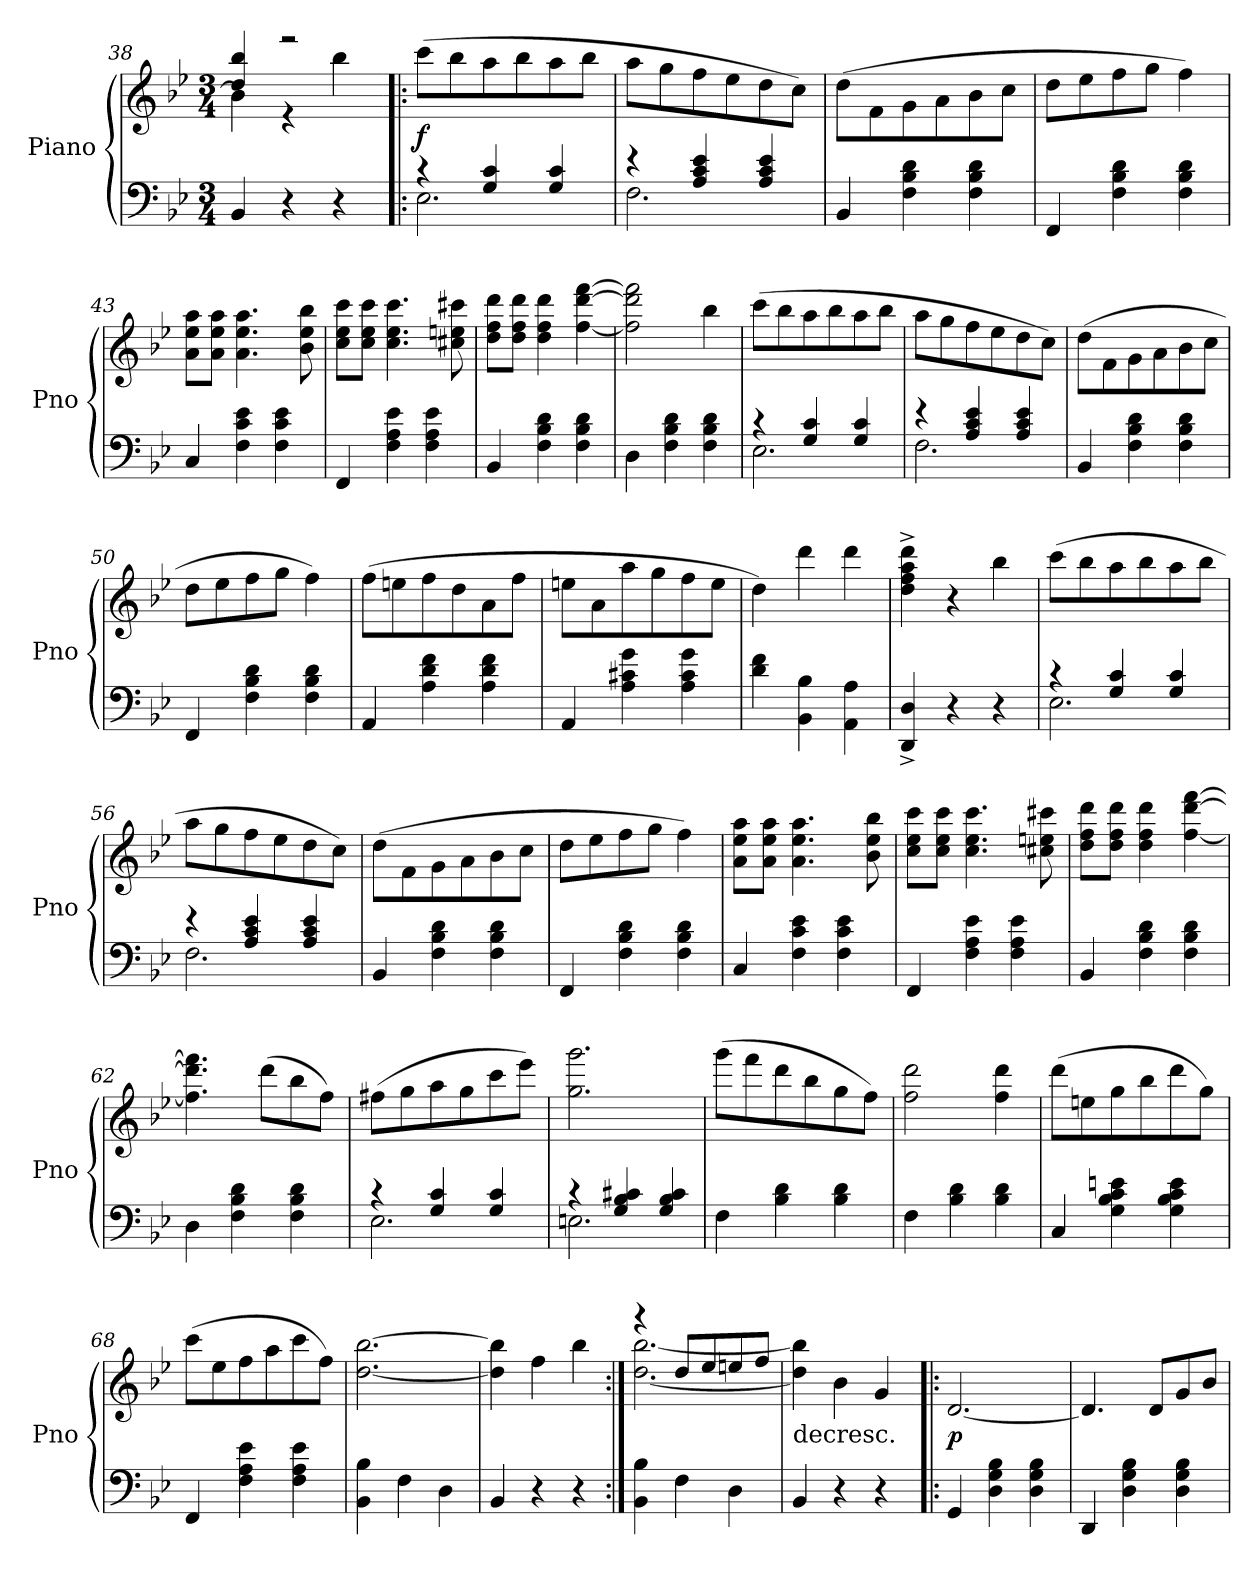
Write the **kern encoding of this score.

**kern	**kern	**dynam
*part1	*part1	*part1
*staff2	*staff1	*staff1/2
*I"Piano	*	*
*I'Pno	*	*
*clefF4	*clefG2	*
*k[b-e-]	*k[b-e-]	*
*M3/4	*M3/4	*
=38	=38	=38
*	*^	*
4BB-/	4dd/ 4bb-/	4b-\]	.
4r	2r	4r	.
4r	.	4bb-\	.
*	*v	*v	*
=39!|:	=39!|:	=39!|:
*^	*	*
4r	2.E-\	(8ccc\L	f
.	.	8bb-\	.
4G/ 4c/	.	8aa\	.
.	.	8bb-\	.
4G/ 4c/	.	8aa\	.
.	.	8bb-\J	.
=40	=40	=40	=40
4r	2.F\	8aa\L	.
.	.	8gg\	.
4A/ 4c/ 4e-/	.	8ff\	.
.	.	8ee-\	.
4A/ 4c/ 4e-/	.	8dd\	.
.	.	8cc\J)	.
*v	*v	*	*
=41	=41	=41
4BB-/	(8dd\L	.
.	8f\	.
4F\ 4B-\ 4d\	8g\	.
.	8a\	.
4F\ 4B-\ 4d\	8b-\	.
.	8cc\J	.
=42	=42	=42
4FF/	8dd\L	.
.	8ee-\	.
4F\ 4B-\ 4d\	8ff\	.
.	8gg\J	.
4F\ 4B-\ 4d\	4ff\)	.
=43	=43	=43
4C/	8a\ 8ee-\ 8aa\L	.
.	8a\ 8ee-\ 8aa\J	.
4F\ 4c\ 4e-\	4.a\ 4.ee-\ 4.aa\	.
4F\ 4c\ 4e-\	.	.
.	8b-\ 8ee-\ 8bb-\	.
=44	=44	=44
4FF/	8cc\ 8ee-\ 8ccc\L	.
.	8cc\ 8ee-\ 8ccc\J	.
4F\ 4A\ 4e-\	4.cc\ 4.ee-\ 4.ccc\	.
4F\ 4A\ 4e-\	.	.
.	8cc#X\ 8een\ 8ccc#X\	.
=45	=45	=45
4BB-/	8dd\ 8ff\ 8ddd\L	.
.	8dd\ 8ff\ 8ddd\J	.
4F\ 4B-\ 4d\	4dd\ 4ff\ 4ddd\	.
4F\ 4B-\ 4d\	[4ff\ [4ddd\ [4fff\	.
=46	=46	=46
4D\	2ff]\ 2ddd]\ 2fff]\	.
4F\ 4B-\ 4d\	.	.
4F\ 4B-\ 4d\	4bb-\	.
=47	=47	=47
*^	*	*
4r	2.E-\	(8ccc\L	.
.	.	8bb-\	.
4G/ 4c/	.	8aa\	.
.	.	8bb-\	.
4G/ 4c/	.	8aa\	.
.	.	8bb-\J	.
=48	=48	=48	=48
4r	2.F\	8aa\L	.
.	.	8gg\	.
4A/ 4c/ 4e-/	.	8ff\	.
.	.	8ee-\	.
4A/ 4c/ 4e-/	.	8dd\	.
.	.	8cc\J)	.
*v	*v	*	*
=49	=49	=49
4BB-/	(8dd\L	.
.	8f\	.
4F\ 4B-\ 4d\	8g\	.
.	8a\	.
4F\ 4B-\ 4d\	8b-\	.
.	8cc\J	.
=50	=50	=50
4FF/	8dd\L	.
.	8ee-\	.
4F\ 4B-\ 4d\	8ff\	.
.	8gg\J	.
4F\ 4B-\ 4d\	4ff\)	.
=51	=51	=51
4AA/	(8ff\L	.
.	8een\	.
4A\ 4d\ 4f\	8ff\	.
.	8dd\	.
4A\ 4d\ 4f\	8a\	.
.	8ff\J	.
=52	=52	=52
4AA/	8een\L	.
.	8a\	.
4A\ 4c#X\ 4g\	8aa\	.
.	8gg\	.
4A\ 4c#\ 4g\	8ff\	.
.	8ee\J	.
=53	=53	=53
4d\ 4f\	4dd\)	.
4BB-\ 4B-\	4ddd\	.
4AA\ 4A\	4ddd\	.
=54	=54	=54
4DD^/ 4D^/	4dd^\ 4ff^\ 4aa^\ 4ddd^\	.
4r	4r	.
4r	4bb-\	.
=55	=55	=55
*^	*	*
4r	2.E-\	(8ccc\L	.
.	.	8bb-\	.
4G/ 4c/	.	8aa\	.
.	.	8bb-\	.
4G/ 4c/	.	8aa\	.
.	.	8bb-\J	.
=56	=56	=56	=56
4r	2.F\	8aa\L	.
.	.	8gg\	.
4A/ 4c/ 4e-/	.	8ff\	.
.	.	8ee-\	.
4A/ 4c/ 4e-/	.	8dd\	.
.	.	8cc\J)	.
*v	*v	*	*
=57	=57	=57
4BB-/	(8dd\L	.
.	8f\	.
4F\ 4B-\ 4d\	8g\	.
.	8a\	.
4F\ 4B-\ 4d\	8b-\	.
.	8cc\J	.
=58	=58	=58
4FF/	8dd\L	.
.	8ee-\	.
4F\ 4B-\ 4d\	8ff\	.
.	8gg\J	.
4F\ 4B-\ 4d\	4ff\)	.
=59	=59	=59
4C/	8a\ 8ee-\ 8aa\L	.
.	8a\ 8ee-\ 8aa\J	.
4F\ 4c\ 4e-\	4.a\ 4.ee-\ 4.aa\	.
4F\ 4c\ 4e-\	.	.
.	8b-\ 8ee-\ 8bb-\	.
=60	=60	=60
4FF/	8cc\ 8ee-\ 8ccc\L	.
.	8cc\ 8ee-\ 8ccc\J	.
4F\ 4A\ 4e-\	4.cc\ 4.ee-\ 4.ccc\	.
4F\ 4A\ 4e-\	.	.
.	8cc#X\ 8een\ 8ccc#X\	.
=61	=61	=61
4BB-/	8dd\ 8ff\ 8ddd\L	.
.	8dd\ 8ff\ 8ddd\J	.
4F\ 4B-\ 4d\	4dd\ 4ff\ 4ddd\	.
4F\ 4B-\ 4d\	[4ff\ [4ddd\ [4fff\	.
=62	=62	=62
4D\	4.ff]\ 4.ddd]\ 4.fff]\	.
4F\ 4B-\ 4d\	.	.
.	(8ddd\L	.
4F\ 4B-\ 4d\	8bb-\	.
.	8ff\J)	.
=63	=63	=63
*^	*	*
4r	2.E-\	(8ff#X\L	.
.	.	8gg\	.
4G/ 4c/	.	8aa\	.
.	.	8gg\	.
4G/ 4c/	.	8ccc\	.
.	.	8eee-\J)	.
=64	=64	=64	=64
4r	2.En\	2.gg\ 2.ggg\	.
4G/ 4B-/ 4c#X/	.	.	.
4G/ 4B-/ 4c#/	.	.	.
*v	*v	*	*
=65	=65	=65
4F\	(8ggg\L	.
.	8fff\	.
4B-\ 4d\	8ddd\	.
.	8bb-\	.
4B-\ 4d\	8gg\	.
.	8ff\J)	.
=66	=66	=66
4F\	2ff\ 2ddd\	.
4B-\ 4d\	.	.
4B-\ 4d\	4ff\ 4ddd\	.
=67	=67	=67
4C/	(8ddd\L	.
.	8een\	.
4G\ 4B-\ 4c\ 4en\	8gg\	.
.	8bb-\	.
4G\ 4B-\ 4c\ 4e\	8ddd\	.
.	8gg\J)	.
=68	=68	=68
4FF/	(8ccc\L	.
.	8ee-\	.
4F\ 4A\ 4e-\	8ff\	.
.	8aa\	.
4F\ 4A\ 4e-\	8ccc\	.
.	8ff\J)	.
=69	=69	=69
4BB-\ 4B-\	[2.dd\ [2.bb-\	.
4F\	.	.
4D\	.	.
=70	=70	=70
4BB-/	4dd]\ 4bb-]\	.
4r	4ff\	.
4r	4bb-\	.
=71:|!	=71:|!	=71:|!
*	*^	*
4BB-\ 4B-\	4r	[2.dd\ [2.bb-\	.
4F\	8dd/L	.	.
.	8ee-/	.	.
4D\	8een/	.	.
.	8ff/J	.	.
*	*v	*v	*
=72	=72	=72
!	!LO:TX:c:t=decresc.	!
4BB-/	4dd]\ 4bb-]\	.
4r	4b-\	.
4r	4g/	.
=73!|:	=73!|:	=73!|:
4GG/	[2.d/	p
4D\ 4G\ 4B-\	.	.
4D\ 4G\ 4B-\	.	.
=74	=74	=74
4DD/	4.d/]	.
4D\ 4G\ 4B-\	.	.
.	8d/L	.
4D\ 4G\ 4B-\	8g/	.
.	8b-/J	.
=	=	=
*-	*-	*-
